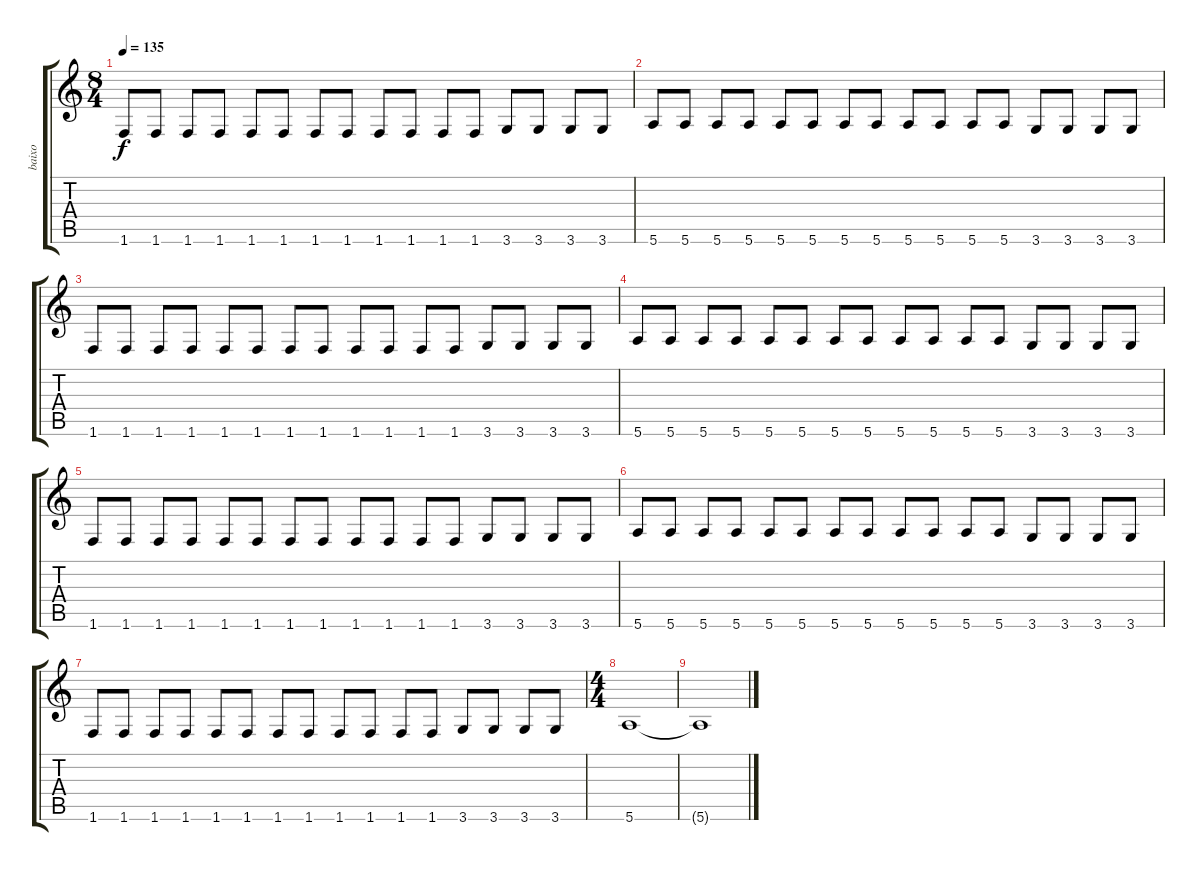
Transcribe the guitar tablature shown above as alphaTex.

\track ("baixo" "baixo") {instrument electricbassfinger}
\staff {score tabs}
\tuning (E4 B3 G3 D3 A2 E2) {hide}
\ts (8 4)
\tempo 135
\clef g2
\ks c
1.6.8{dy f} 1.6.8 1.6.8 1.6.8 1.6.8 1.6.8 1.6.8 1.6.8 1.6.8 1.6.8 1.6.8 1.6.8 3.6.8 3.6.8 3.6.8 3.6.8 |
5.6.8 5.6.8 5.6.8 5.6.8 5.6.8 5.6.8 5.6.8 5.6.8 5.6.8 5.6.8 5.6.8 5.6.8 3.6.8 3.6.8 3.6.8 3.6.8 |
1.6.8 1.6.8 1.6.8 1.6.8 1.6.8 1.6.8 1.6.8 1.6.8 1.6.8 1.6.8 1.6.8 1.6.8 3.6.8 3.6.8 3.6.8 3.6.8 |
5.6.8 5.6.8 5.6.8 5.6.8 5.6.8 5.6.8 5.6.8 5.6.8 5.6.8 5.6.8 5.6.8 5.6.8 3.6.8 3.6.8 3.6.8 3.6.8 |
1.6.8 1.6.8 1.6.8 1.6.8 1.6.8 1.6.8 1.6.8 1.6.8 1.6.8 1.6.8 1.6.8 1.6.8 3.6.8 3.6.8 3.6.8 3.6.8 |
5.6.8 5.6.8 5.6.8 5.6.8 5.6.8 5.6.8 5.6.8 5.6.8 5.6.8 5.6.8 5.6.8 5.6.8 3.6.8 3.6.8 3.6.8 3.6.8 |
1.6.8 1.6.8 1.6.8 1.6.8 1.6.8 1.6.8 1.6.8 1.6.8 1.6.8 1.6.8 1.6.8 1.6.8 3.6.8 3.6.8 3.6.8 3.6.8 |
\ts (4 4)
5.6.1 |
5.6{t}.1
